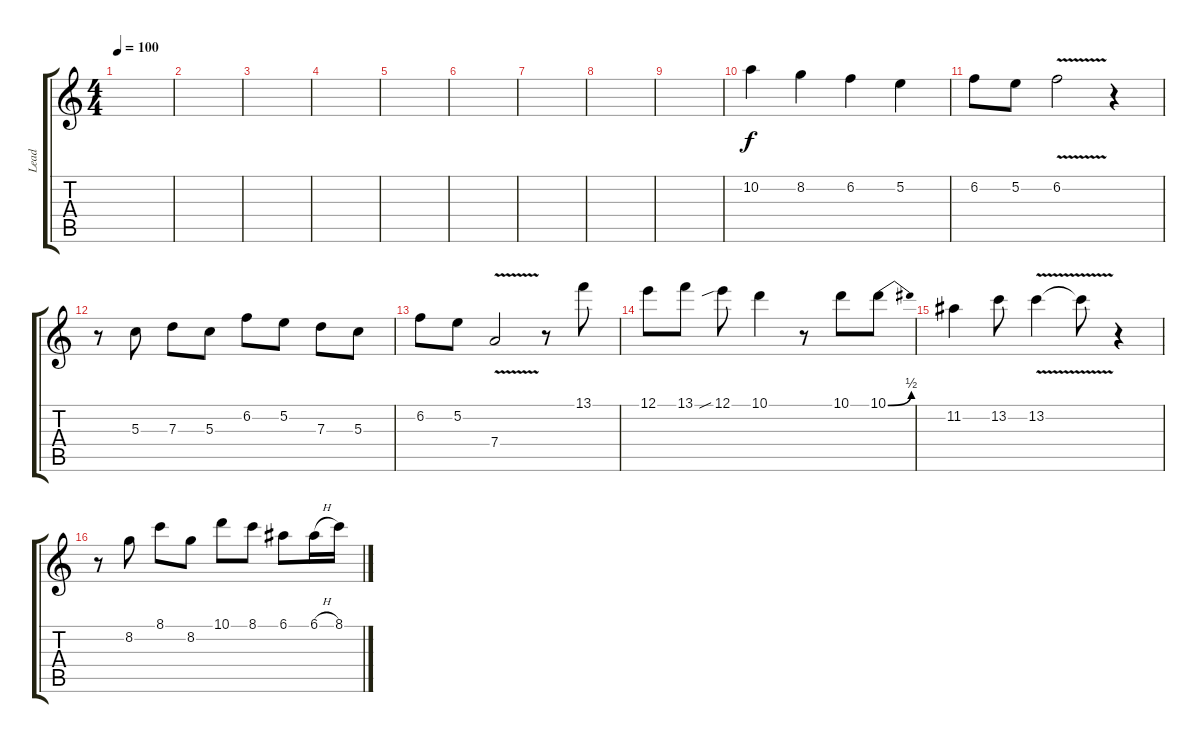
\track ("Lead" "Lead") {instrument distortionguitar}
\staff {score tabs}
\tuning (E4 B3 G3 D3 A2 E2) {hide}
\ts (4 4)
\tempo 100
\clef g2
\ks c
|
|
|
|
|
|
|
|
|
10.2.4 8.2.4 6.2.4 5.2.4 |
6.2.8 5.2.8 6.2{v}.2 r.4 |
r.8 5.3.8 7.3.8 5.3.8 6.2.8 5.2.8 7.3.8 5.3.8 |
6.2.8 5.2.8 7.4{v}.2 r.8 13.1.8 |
12.1.8 13.1.8 12.1{sib}.8 10.1.4 r.8 10.1.8 10.1{be (bend 0 0 60 2)}.8 |
11.2.4 13.2.8 13.2{v}.4 13.2{t}.8 r.4 |
r.8 8.2.8 8.1.8 8.2.8 10.1.8 8.1.8 6.1.8 6.1{h}.16 8.1.16
